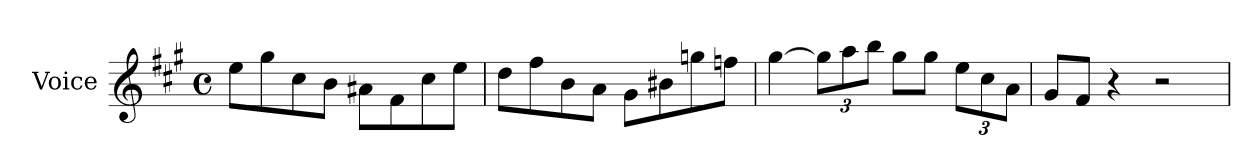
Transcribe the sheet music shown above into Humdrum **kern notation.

**kern
*part1
*staff1
*I"Voice
*I'Voice
*clefG2
*k[f#c#g#]
*M4/4
*met(c)
=1
8ee\L
8gg#\
8cc#\
8b\J
8a#X\L
8f#\
8cc#\
8ee\J
=2
8dd\L
8ff#\
8b\
8a\J
8g#\L
8b#X\
8ggn\
8ffn\J
=3
[>4gg#\
12gg#\L]
12aa\
12bb\J
8gg#\L
8gg#\J
12ee\L
12cc#\
12a\J
=4
8g#/L
8f#/J
4r
2rcc
=
*-
